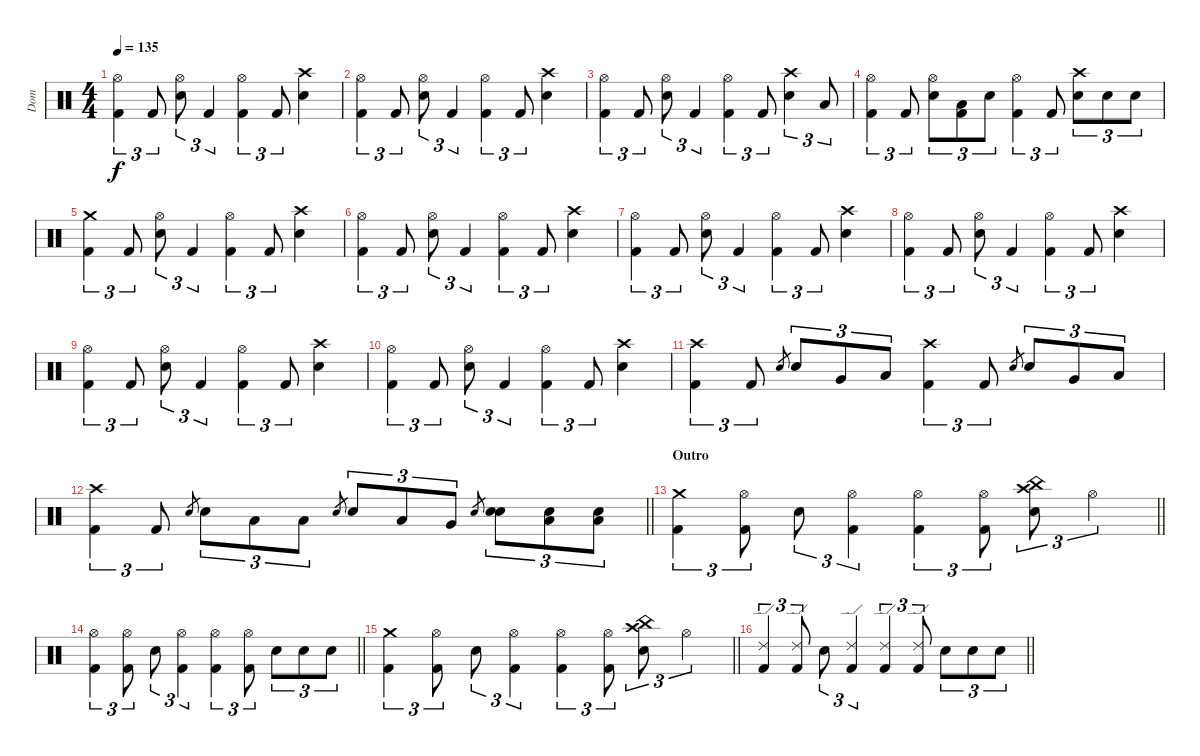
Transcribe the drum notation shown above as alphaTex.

\track ("Dom" "Dom") {instrument percussion}
\staff {score}
\articulation defaults
\ts (4 4)
\tempo 135
\clef neutral
\ks c
("Hi-Hat (open)" "Kick (hit) 2").4{tu (3 2) dy f} "Kick (hit) 2".8{tu (3 2)} ("Hi-Hat (open)" "Electric Snare (hit)").8{tu (3 2)} "Kick (hit) 2".4{tu (3 2)} ("Hi-Hat (open)" "Kick (hit) 2").4{tu (3 2)} "Kick (hit) 2".8{tu (3 2)} ("Crash high (hit)" "Electric Snare (hit)").4 |
("Hi-Hat (open)" "Kick (hit) 2").4{tu (3 2)} "Kick (hit) 2".8{tu (3 2)} ("Hi-Hat (open)" "Electric Snare (hit)").8{tu (3 2)} "Kick (hit) 2".4{tu (3 2)} ("Hi-Hat (open)" "Kick (hit) 2").4{tu (3 2)} "Kick (hit) 2".8{tu (3 2)} ("Crash high (hit)" "Electric Snare (hit)").4 |
("Hi-Hat (open)" "Kick (hit) 2").4{tu (3 2)} "Kick (hit) 2".8{tu (3 2)} ("Hi-Hat (open)" "Electric Snare (hit)").8{tu (3 2)} "Kick (hit) 2".4{tu (3 2)} ("Hi-Hat (open)" "Kick (hit) 2").4{tu (3 2)} "Kick (hit) 2".8{tu (3 2)} ("Crash high (hit)" "Electric Snare (hit)").4{tu (3 2)} "Low Floor Tom (hit)".8{tu (3 2)} |
("Hi-Hat (open)" "Kick (hit) 2").4{tu (3 2)} "Kick (hit) 2".8{tu (3 2)} ("Hi-Hat (open)" "Electric Snare (hit)").8{tu (3 2)} ("Low Floor Tom (hit)" "Kick (hit) 2").8{tu (3 2)} "Electric Snare (hit)".8{tu (3 2)} ("Hi-Hat (open)" "Kick (hit) 2").4{tu (3 2)} "Kick (hit) 2".8{tu (3 2)} ("Crash high (hit)" "Electric Snare (hit)").8{tu (3 2)} "Electric Snare (hit)".8{tu (3 2)} "Electric Snare (hit)".8{tu (3 2)} |
("Crash medium (hit)" "Kick (hit) 2").4{tu (3 2)} "Kick (hit) 2".8{tu (3 2)} ("Hi-Hat (open)" "Electric Snare (hit)").8{tu (3 2)} "Kick (hit) 2".4{tu (3 2)} ("Hi-Hat (open)" "Kick (hit) 2").4{tu (3 2)} "Kick (hit) 2".8{tu (3 2)} ("Crash high (hit)" "Electric Snare (hit)").4 |
("Hi-Hat (open)" "Kick (hit) 2").4{tu (3 2)} "Kick (hit) 2".8{tu (3 2)} ("Hi-Hat (open)" "Electric Snare (hit)").8{tu (3 2)} "Kick (hit) 2".4{tu (3 2)} ("Hi-Hat (open)" "Kick (hit) 2").4{tu (3 2)} "Kick (hit) 2".8{tu (3 2)} ("Crash high (hit)" "Electric Snare (hit)").4 |
("Hi-Hat (open)" "Kick (hit) 2").4{tu (3 2)} "Kick (hit) 2".8{tu (3 2)} ("Hi-Hat (open)" "Electric Snare (hit)").8{tu (3 2)} "Kick (hit) 2".4{tu (3 2)} ("Hi-Hat (open)" "Kick (hit) 2").4{tu (3 2)} "Kick (hit) 2".8{tu (3 2)} ("Crash high (hit)" "Electric Snare (hit)").4 |
("Hi-Hat (open)" "Kick (hit) 2").4{tu (3 2)} "Kick (hit) 2".8{tu (3 2)} ("Hi-Hat (open)" "Electric Snare (hit)").8{tu (3 2)} "Kick (hit) 2".4{tu (3 2)} ("Hi-Hat (open)" "Kick (hit) 2").4{tu (3 2)} "Kick (hit) 2".8{tu (3 2)} ("Crash high (hit)" "Electric Snare (hit)").4 |
("Hi-Hat (open)" "Kick (hit) 2").4{tu (3 2)} "Kick (hit) 2".8{tu (3 2)} ("Hi-Hat (open)" "Electric Snare (hit)").8{tu (3 2)} "Kick (hit) 2".4{tu (3 2)} ("Hi-Hat (open)" "Kick (hit) 2").4{tu (3 2)} "Kick (hit) 2".8{tu (3 2)} ("Crash high (hit)" "Electric Snare (hit)").4 |
("Hi-Hat (open)" "Kick (hit) 2").4{tu (3 2)} "Kick (hit) 2".8{tu (3 2)} ("Hi-Hat (open)" "Electric Snare (hit)").8{tu (3 2)} "Kick (hit) 2".4{tu (3 2)} ("Hi-Hat (open)" "Kick (hit) 2").4{tu (3 2)} "Kick (hit) 2".8{tu (3 2)} ("Crash high (hit)" "Electric Snare (hit)").4 |
("Crash high (hit)" "Kick (hit) 2").4{tu (3 2)} "Kick (hit) 2".8{tu (3 2)} "Electric Snare (hit)".8{gr} "Electric Snare (hit)".8{tu (3 2)} "Very Low Tom (hit)".8{tu (3 2)} "Low Floor Tom (hit)".8{tu (3 2)} ("Crash high (hit)" "Kick (hit) 2").4{tu (3 2)} "Kick (hit) 2".8{tu (3 2)} "Electric Snare (hit)".8{gr} "Electric Snare (hit)".8{tu (3 2)} "Very Low Tom (hit)".8{tu (3 2)} "Low Floor Tom (hit)".8{tu (3 2)} |
\barLineRight lightlight
("Crash high (hit)" "Kick (hit) 2").4{tu (3 2)} "Kick (hit) 2".8{tu (3 2)} "Electric Snare (hit)".8{gr} "Electric Snare (hit)".8{tu (3 2)} "Low Tom (hit)".8{tu (3 2)} "Low Tom (hit)".8{tu (3 2)} "Electric Snare (hit)".8{gr} "Electric Snare (hit)".8{tu (3 2)} "Low Floor Tom (hit)".8{tu (3 2)} "Very Low Tom (hit)".8{tu (3 2)} "Electric Snare (hit)".8{gr} ("Snare (hit) 2" "Electric Snare (hit)").8{tu (3 2)} ("Snare (hit) 2" "Low Floor Tom (hit)").8{tu (3 2)} ("Snare (hit) 2" "Low Floor Tom (hit)").8{tu (3 2)} |
\section ("" "Outro")
\barLineRight lightlight
("Crash medium (hit)" "Kick (hit) 2").4{tu (3 2)} ("Hi-Hat (open)" "Kick (hit) 2").8{tu (3 2)} "Electric Snare (hit)".8{tu (3 2)} ("Hi-Hat (open)" "Kick (hit) 2").4{tu (3 2)} ("Hi-Hat (open)" "Kick (hit) 2").4{tu (3 2)} ("Hi-Hat (open)" "Kick (hit) 2").8{tu (3 2)} ("Crash high (hit)" "China (hit)" "Electric Snare (hit)").8{tu (3 2)} "Hi-Hat (open)".4{tu (3 2)} |
\barLineRight lightlight
("Hi-Hat (open)" "Kick (hit) 2").4{tu (3 2)} ("Hi-Hat (open)" "Kick (hit) 2").8{tu (3 2)} "Electric Snare (hit)".8{tu (3 2)} ("Hi-Hat (open)" "Kick (hit) 2").4{tu (3 2)} ("Hi-Hat (open)" "Kick (hit) 2").4{tu (3 2)} ("Hi-Hat (open)" "Kick (hit) 2").8{tu (3 2)} "Electric Snare (hit)".8{tu (3 2)} "Electric Snare (hit)".8{tu (3 2)} "Electric Snare (hit)".8{tu (3 2)} |
\barLineRight lightlight
("Crash medium (hit)" "Kick (hit) 2").4{tu (3 2)} ("Hi-Hat (open)" "Kick (hit) 2").8{tu (3 2)} "Electric Snare (hit)".8{tu (3 2)} ("Hi-Hat (open)" "Kick (hit) 2").4{tu (3 2)} ("Hi-Hat (open)" "Kick (hit) 2").4{tu (3 2)} ("Hi-Hat (open)" "Kick (hit) 2").8{tu (3 2)} ("China (hit)" "Crash high (hit)" "Electric Snare (hit)").8{tu (3 2)} "Hi-Hat (open)".4{tu (3 2)} |
\barLineRight lightlight
("Ride (edge) 2" "Kick (hit) 2").4{tu (3 2)} ("Ride (edge) 2" "Kick (hit) 2").8{tu (3 2)} "Electric Snare (hit)".8{tu (3 2)} ("Ride (edge) 2" "Kick (hit) 2").4{tu (3 2)} ("Ride (edge) 2" "Kick (hit) 2").4{tu (3 2)} ("Ride (edge) 2" "Kick (hit) 2").8{tu (3 2)} "Electric Snare (hit)".8{tu (3 2)} "Electric Snare (hit)".8{tu (3 2)} "Electric Snare (hit)".8{tu (3 2)}
